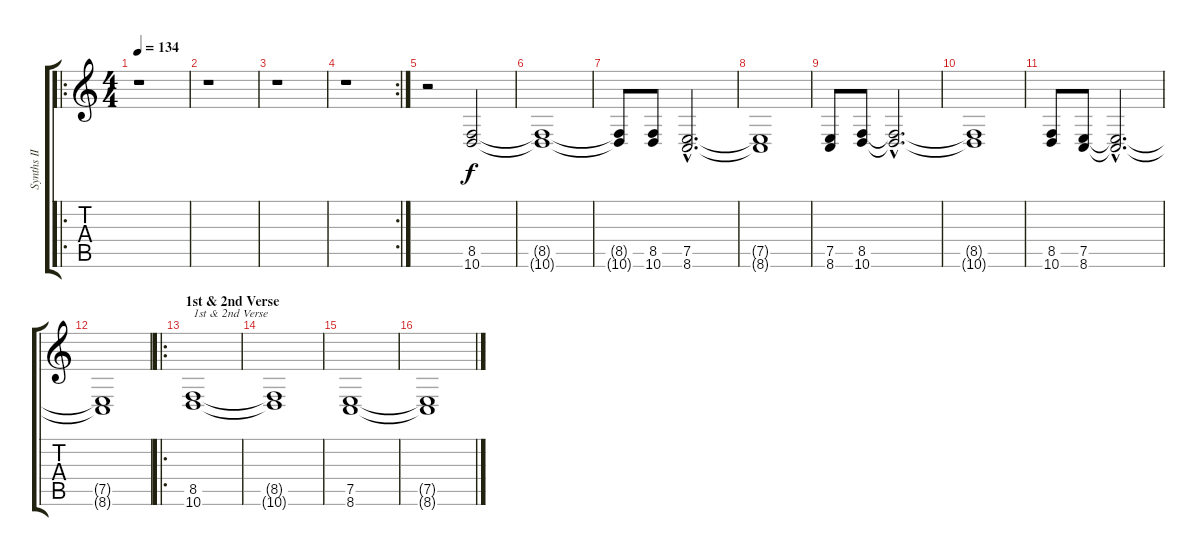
\track ("Synths II" "Synths II") {instrument stringensemble2}
\staff {score tabs}
\tuning (E4 B3 G3 D3 A2 E2) {hide}
\ro
\ts (4 4)
\tempo 134
\clef g2
\ks c
r.1{dy f} |
r.1 |
r.1 |
\rc 2
r.1 |
r.2{instrument stringensemble2} (8.5 10.6).2 |
(8.5{t} 10.6{t}).1 |
(8.5{t} 10.6{t}).8 (8.5 10.6).8 (7.5{hac} 8.6{hac}).2{d} |
(7.5{t} 8.6{t}).1 |
(7.5 8.6).8 (8.5 10.6).8 (8.5{hac t} 10.6{hac t}).2{d} |
(8.5{t} 10.6{t}).1 |
(8.5 10.6).8 (7.5 8.6).8 (7.5{hac t} 8.6{hac t}).2{d} |
(7.5{t} 8.6{t}).1 |
\ro
\section ("" "1st & 2nd Verse")
(8.5 10.6).1{txt "1st & 2nd Verse"} |
(8.5{t} 10.6{t}).1 |
(7.5 8.6).1 |
(7.5{t} 8.6{t}).1
